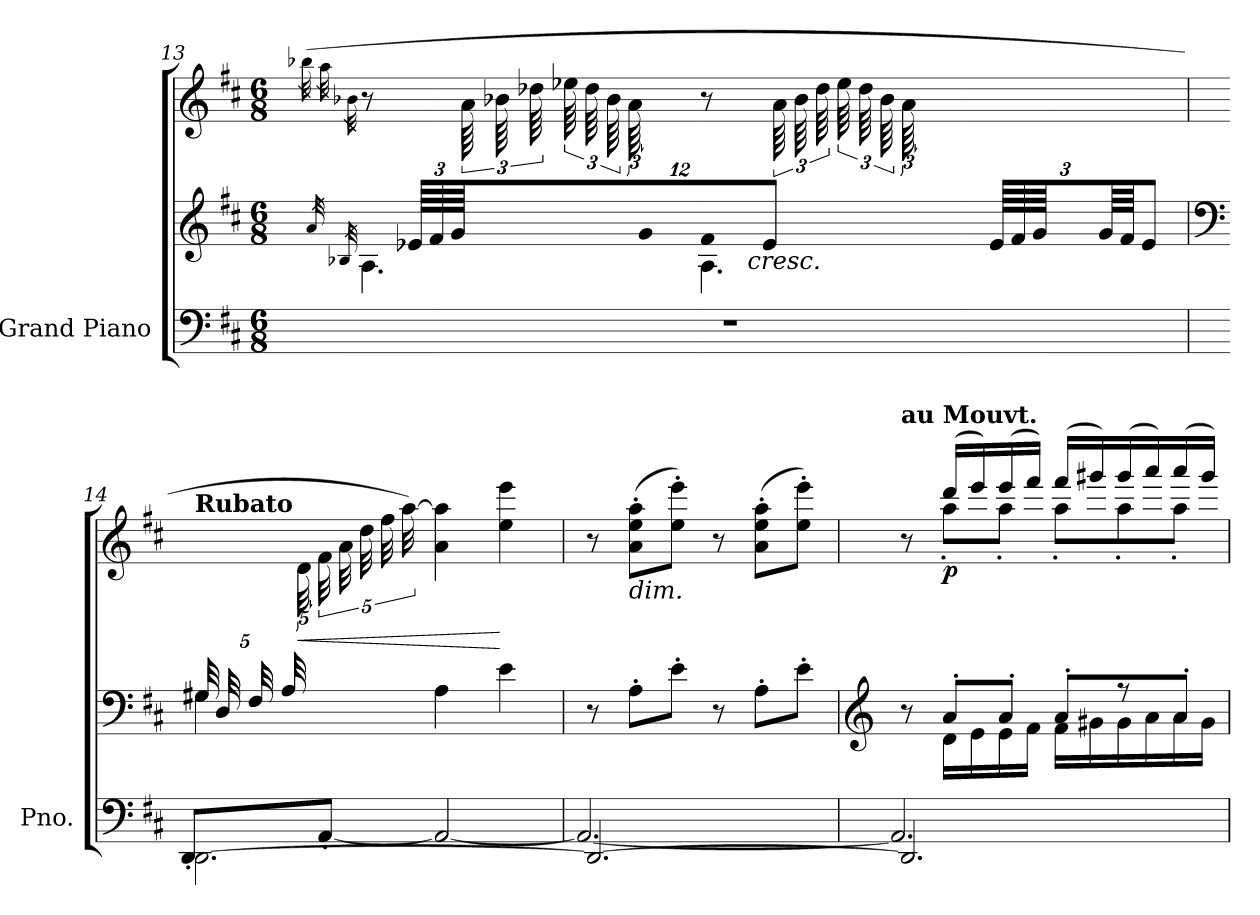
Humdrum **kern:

**kern	**kern	**kern	**dynam
*part1	*part1	*part1	*part1
*staff3	*staff2	*staff1	*staff1/2/3
*I"Grand Piano	*	*	*
*I'Pno.	*	*	*
!!LO:LB:g=z
*clefF4	*clefG2	*clefG2	*
*k[f#c#]	*k[f#c#]	*k[f#c#]	*
*M6/8	*M6/8	*M6/8	*
=13	=13	=13	=13
*	*	*^	*
.	.	.	(>32qbb-X\LLL	.
*	*^	*	*	*
.	.	32qa/	.	32qaa\	.
.	.	32qB-X/JJJ	.	32qb-X\	.
*	*	*^	*	*	*
2.r	8ryy	4.A\)	8ryy	8r	48%7ryy	.
*	*Xbrackettup	*	*	*	*	*
.	96e-X/LLLL	.	16ryy	32ryy	.	.
.	96f#/	.	.	.	.	.
.	96g/	.	.	.	48%29ryy	.
.	96%7ryy	.	.	96a\	.	.
.	.	.	.	96b-X\	.	.
.	.	.	.	96dd-X\	.	.
.	.	.	16ryy	96ee-X\	.	.
.	.	.	.	96dd-\	.	.
.	.	.	.	96b-\	.	.
.	.	.	.	96a\	.	.
.	96g/	.	.	48%7ryy	.	.
.	96f#/JJJ	.	.	.	.	.
.	8e-/J	.	8ryy	.	.	.
.	8ryy	4.A\	8ryy	8r	.	.
!	!	!	!	!	!	!LO:HP:b=2
.	96e-/LLLL	.	16ryy	32ryy	.	<
.	96f#/	.	.	.	.	.
.	96g/	.	.	.	.	.
.	96%7ryy	.	.	96a\	.	.
.	.	.	.	96b-\	.	.
.	.	.	.	96dd-\	.	.
.	.	.	16ryy	96ee-\	.	.
.	.	.	.	96dd-\	.	.
.	.	.	.	96b-\	.	.
.	.	.	.	96a\	.	.
.	96g/	.	.	48%7ryy	.	.
.	96f#/JJJ	.	.	.	.	.
.	8e-/J	.	8ryy	.	.	.
*	*v	*v	*v	*	*	*
*	*	*v	*v	*
=14	=14	=14	=14
*	*clefF4	*	*
*^	*^	*	*
*	*	*	*^	*	*
!	!	!	!	!	!LO:TX:a:B:t=Rubato	!
*	*	*	*v	*v	*	*
[2.DD\	8DD'/L	(>40G#X/LLL	4G#X\	10ryy	.
.	.	40D/	.	.	.
.	.	40F#/	.	.	.
.	.	40A/	.	.	.
!	!	!	!	!	!LO:HP:b
.	.	20%13ryy	.	40d\	<
.	[8AA'/J	.	.	40f#\	.
.	.	.	.	40a\	.
.	.	.	.	40dd\	.
.	.	.	.	40ff#\	.
.	.	.	.	[40aa\JJJ)	.
.	2AA/_	.	4A\	4a\ 4aa\]	.
.	.	.	4e\	4ee\ 4eee\	[
*	*	*v	*v	*	*
!!LO:LB:g=z
=15	=15	=15	=15	=15
2.DD/_	2.AA/_	8r	8r	.
!	!	!	!LO:TX:b:i:t=dim.	!
.	.	8A'\L	(>8a\' 8ee\' 8aa\'L	.
.	.	8e'\J	8ee\' 8eee\'J)	.
.	.	8r	8r	.
.	.	8A'\L	(>8a\' 8ee\' 8aa\'L	.
.	.	8e'\J	8ee\' 8eee\'J)	.
=16	=16	=16	=16	=16
*	*	*clefG2	*	*
*	*	*^	*^	*
!	!	!	!	!LO:TX:a:B:t=au Mouvt.	!	!
2.DD/]	2.AA/]	8r	8ryy	8r	8ryy	.
!	!	!	!	!	!	!LO:DY:b
.	.	8a'/L	16d\LL	(>16ddd/LL	8aa'\L	p
.	.	.	16e\	16eee/)	.	.
.	.	8a'/J	16e\	(>16eee/	8aa'\J	.
.	.	.	16f#\JJ	16fff#/JJ)	.	.
.	.	8a'/L	16f#\LL	(>16fff#/LL	8aa'\L	.
.	.	.	16g#X\	16ggg#X/)	.	.
.	.	8r	16g#\	(>16ggg#/	8aa'\	.
.	.	.	16a\	16aaa/)	.	.
.	.	8a'/J	16a\	(>16aaa/	8aa'\J	.
.	.	.	16g#\JJ	16ggg#/JJ)	.	.
*v	*v	*	*	*	*	*
*	*v	*v	*	*	*
*	*	*v	*v	*
.	.	.	[
=	=	=	=
*-	*-	*-	*-
